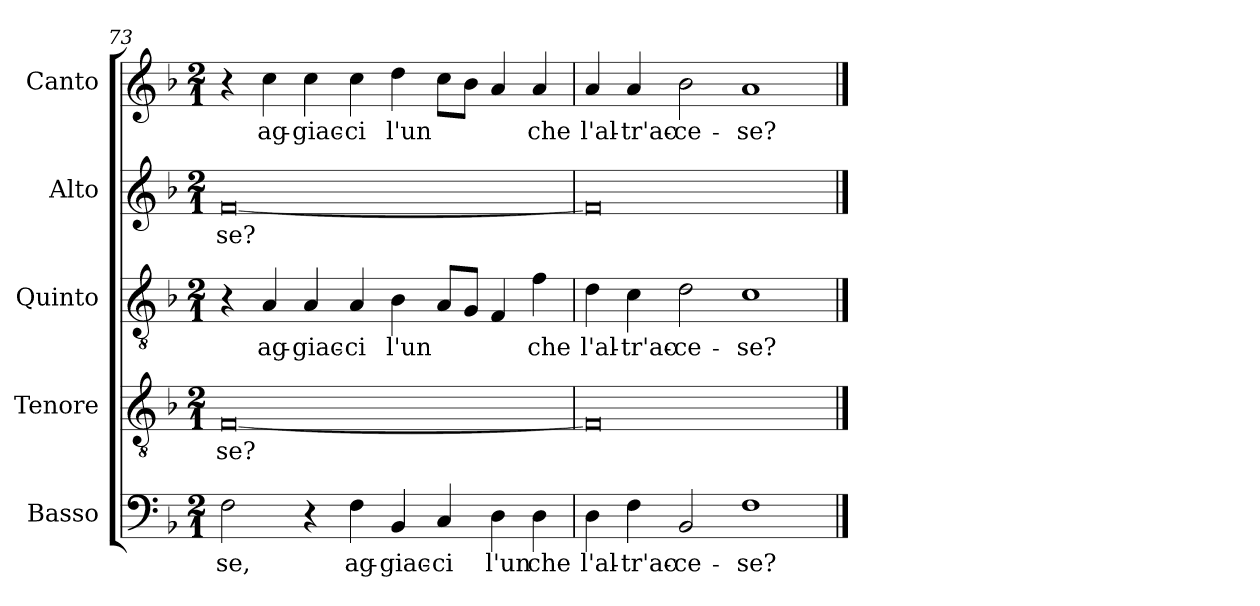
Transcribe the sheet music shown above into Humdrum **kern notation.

**kern	**text	**kern	**text	**kern	**text	**kern	**text	**kern	**text
*part5	*part5	*part4	*part4	*part3	*part3	*part2	*part2	*part1	*part1
*staff5	*staff5	*staff4	*staff4	*staff3	*staff3	*staff2	*staff2	*staff1	*staff1
*I"Basso	*	*I"Tenore	*	*I"Quinto	*	*I"Alto	*	*I"Canto	*
*I'B	*	*I'T	*	*	*	*I'A	*	*I'C	*
*clefF4	*	*clefGv2	*	*clefGv2	*	*clefG2	*	*clefG2	*
*k[b-]	*	*k[b-]	*	*k[b-]	*	*k[b-]	*	*k[b-]	*
*M2/1	*	*M2/1	*	*M2/1	*	*M2/1	*	*M2/1	*
=73	=73	=73	=73	=73	=73	=73	=73	=73	=73
2F	-se,	[0F	-se?	4r	.	[0f	-se?	4r	.
.	.	.	.	4A	ag-	.	.	4cc	ag-
4r	.	.	.	4A	-giac-	.	.	4cc	-giac-
4F	ag-	.	.	4A	-ci	.	.	4cc	-ci
4BB-	-giac-	.	.	4B-	l'un	.	.	4dd	l'un
4C	-ci	.	.	8AL	.	.	.	8ccL	.
.	.	.	.	8GJ	.	.	.	8b-J	.
4D	l'un	.	.	4F	.	.	.	4a	.
4D	che	.	.	4f	che	.	.	4a	che
=74	=74	=74	=74	=74	=74	=74	=74	=74	=74
4D	l'al-	0F]	.	4d	l'al-	0f]	.	4a	l'al-
4F	-tr'ac-	.	.	4c	-tr'ac-	.	.	4a	-tr'ac-
2BB-	-ce-	.	.	2d	-ce-	.	.	2b-	-ce-
1F	-se?	.	.	1c	-se?	.	.	1a	-se?
==	==	==	==	==	==	==	==	==	==
*-	*-	*-	*-	*-	*-	*-	*-	*-	*-
